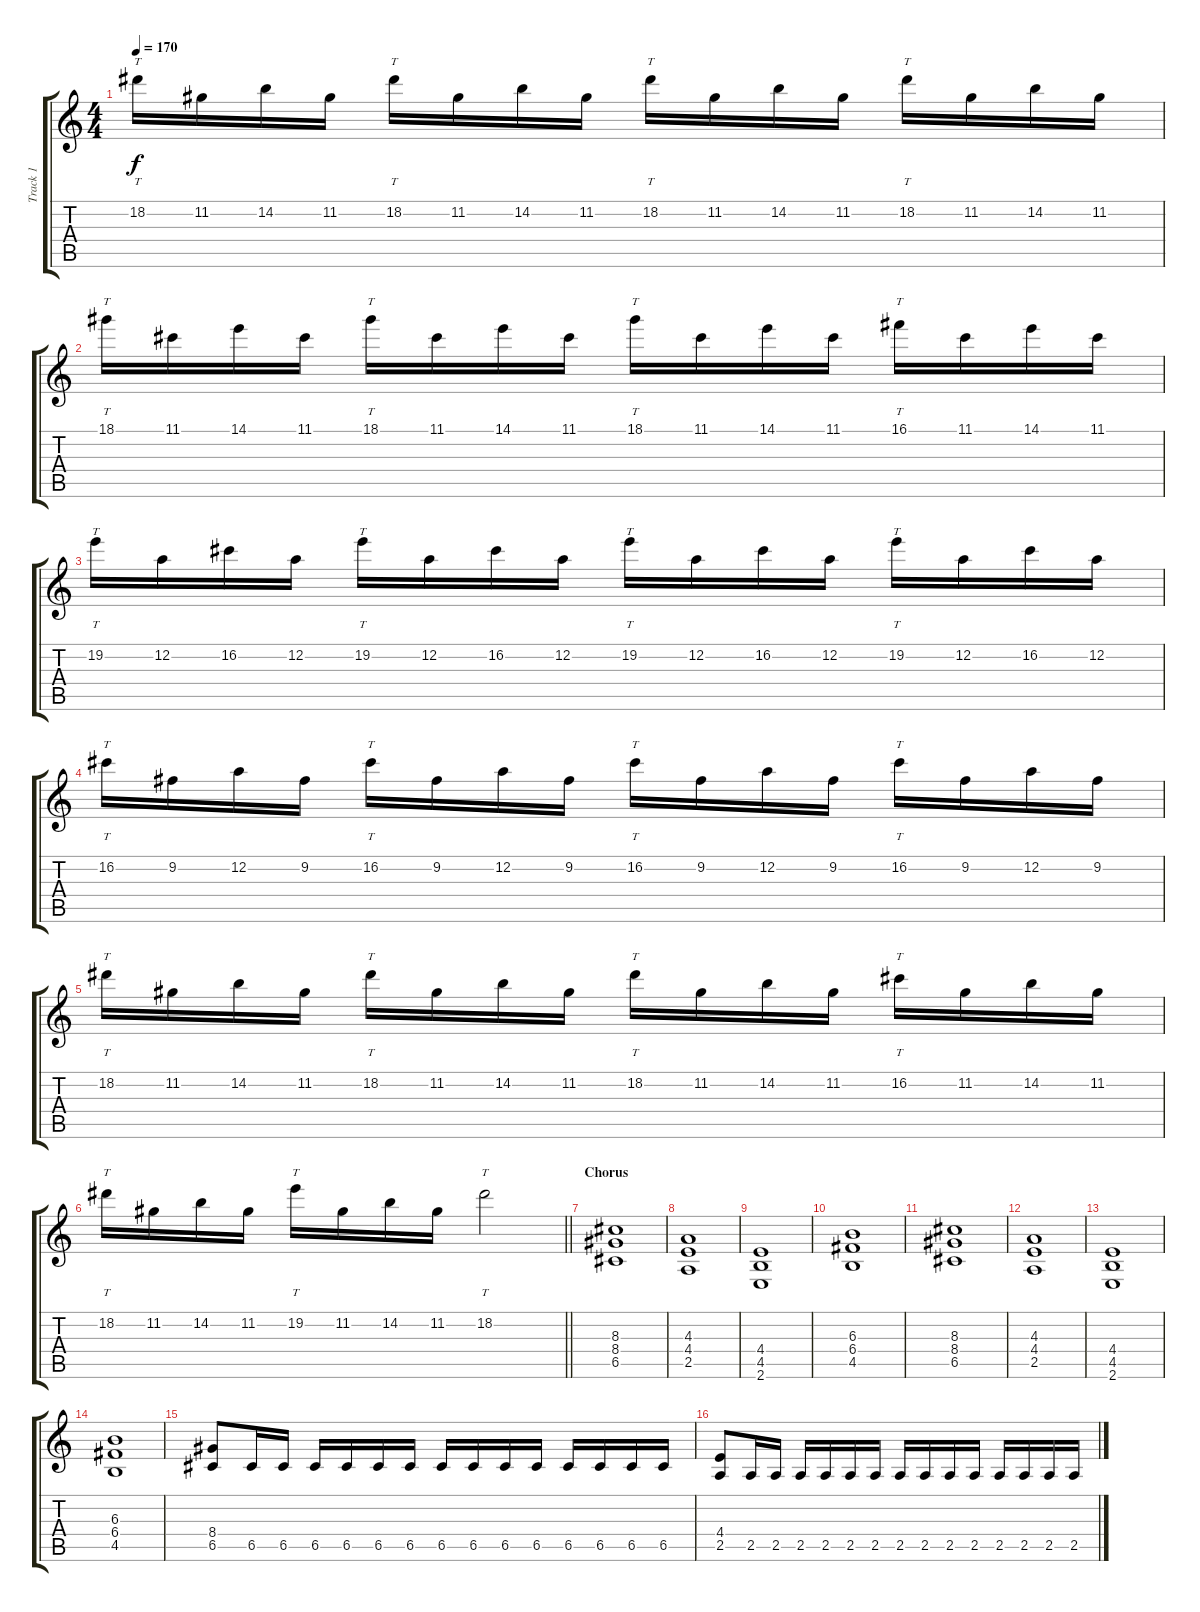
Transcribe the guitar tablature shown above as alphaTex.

\track ("Track 1" "Track 1") {instrument distortionguitar}
\staff {score tabs}
\tuning (D4 A3 F3 C3 G2 D2) {hide}
\ts (4 4)
\tempo 170
\clef g2
\ks c
18.2.16{tt dy f} 11.2.16 14.2.16 11.2.16 18.2.16{tt} 11.2.16 14.2.16 11.2.16 18.2.16{tt} 11.2.16 14.2.16 11.2.16 18.2.16{tt} 11.2.16 14.2.16 11.2.16 |
18.1.16{tt} 11.1.16 14.1.16 11.1.16 18.1.16{tt} 11.1.16 14.1.16 11.1.16 18.1.16{tt} 11.1.16 14.1.16 11.1.16 16.1.16{tt} 11.1.16 14.1.16 11.1.16 |
19.2.16{tt} 12.2.16 16.2.16 12.2.16 19.2.16{tt} 12.2.16 16.2.16 12.2.16 19.2.16{tt} 12.2.16 16.2.16 12.2.16 19.2.16{tt} 12.2.16 16.2.16 12.2.16 |
16.2.16{tt} 9.2.16 12.2.16 9.2.16 16.2.16{tt} 9.2.16 12.2.16 9.2.16 16.2.16{tt} 9.2.16 12.2.16 9.2.16 16.2.16{tt} 9.2.16 12.2.16 9.2.16 |
18.2.16{tt} 11.2.16 14.2.16 11.2.16 18.2.16{tt} 11.2.16 14.2.16 11.2.16 18.2.16{tt} 11.2.16 14.2.16 11.2.16 16.2.16{tt} 11.2.16 14.2.16 11.2.16 |
\barLineRight lightlight
18.2.16{tt} 11.2.16 14.2.16 11.2.16 19.2.16{tt} 11.2.16 14.2.16 11.2.16 18.2.2{tt} |
\section ("" "Chorus")
(8.3 8.4 6.5).1 |
(4.3 4.4 2.5).1 |
(4.4 4.5 2.6).1 |
(6.3 6.4 4.5).1 |
(8.3 8.4 6.5).1 |
(4.3 4.4 2.5).1 |
(4.4 4.5 2.6).1 |
(6.3 6.4 4.5).1 |
(8.4 6.5).8 6.5.16 6.5.16 6.5.16 6.5.16 6.5.16 6.5.16 6.5.16 6.5.16 6.5.16 6.5.16 6.5.16 6.5.16 6.5.16 6.5.16 |
(4.4 2.5).8 2.5.16 2.5.16 2.5.16 2.5.16 2.5.16 2.5.16 2.5.16 2.5.16 2.5.16 2.5.16 2.5.16 2.5.16 2.5.16 2.5.16
